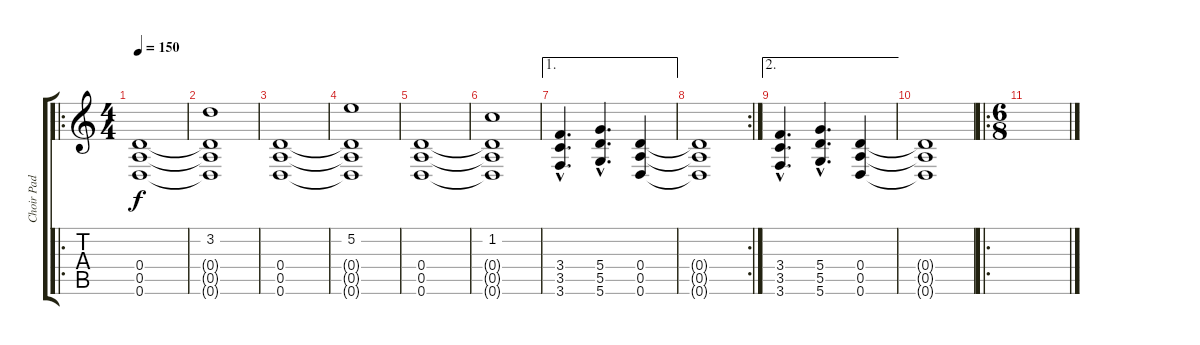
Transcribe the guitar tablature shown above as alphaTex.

\track ("Choir Pad" "Choir Pad") {instrument fx7echoes}
\staff {score tabs}
\tuning (E5 B4 G4 D4 A3 D3) {hide}
\ro
\ts (4 4)
\tempo 150
\clef g2
\ks c
(0.4 0.5 0.6).1{dy f instrument fx7echoes} |
(3.2 0.4{t} 0.5{t} 0.6{t}).1 |
(0.4 0.5 0.6).1 |
(5.2 0.4{t} 0.5{t} 0.6{t}).1 |
(0.4 0.5 0.6).1 |
(1.2 0.4{t} 0.5{t} 0.6{t}).1 |
\ae 1
(3.4{hac} 3.5{hac} 3.6{hac}).4{d} (5.4{hac} 5.5{hac} 5.6{hac}).4{d} (0.4 0.5 0.6).4 |
\rc 2
(0.4{t} 0.5{t} 0.6{t}).1 |
\ae 2
(3.4{hac} 3.5{hac} 3.6{hac}).4{d} (5.4{hac} 5.5{hac} 5.6{hac}).4{d} (0.4 0.5 0.6).4 |
(0.4{t} 0.5{t} 0.6{t}).1 |
\ro
\ts (6 8)
